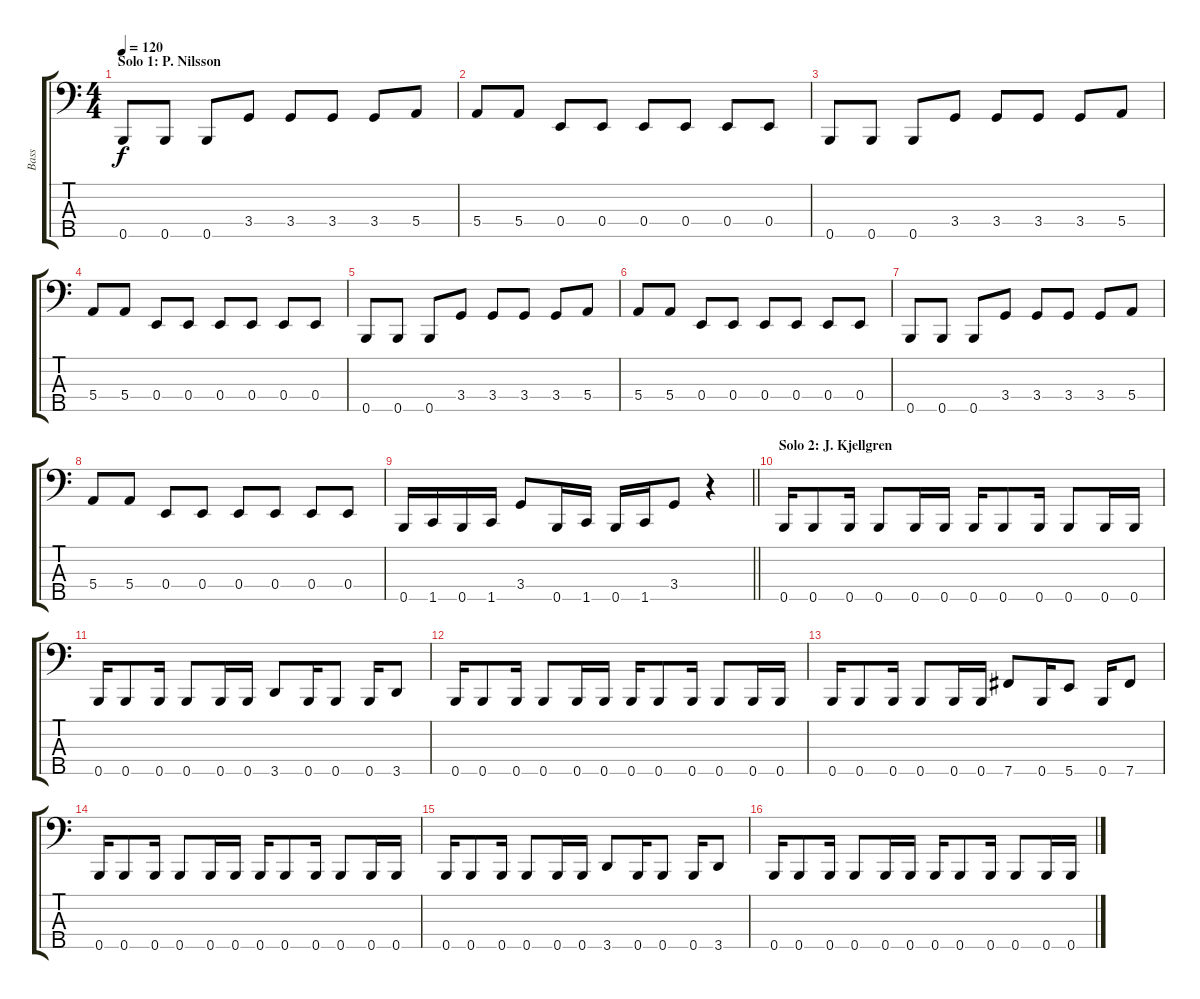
\track ("Bass" "Bass") {instrument electricbassfinger}
\staff {score tabs}
\tuning (G2 D2 A1 E1 B0) {hide}
\ts (4 4)
\section ("" "Solo 1: P. Nilsson")
\tempo 120
\clef f4
\ks c
0.5.8{dy f} 0.5.8 0.5.8 3.4.8 3.4.8 3.4.8 3.4.8 5.4.8 |
5.4.8 5.4.8 0.4.8 0.4.8 0.4.8 0.4.8 0.4.8 0.4.8 |
0.5.8 0.5.8 0.5.8 3.4.8 3.4.8 3.4.8 3.4.8 5.4.8 |
5.4.8 5.4.8 0.4.8 0.4.8 0.4.8 0.4.8 0.4.8 0.4.8 |
0.5.8 0.5.8 0.5.8 3.4.8 3.4.8 3.4.8 3.4.8 5.4.8 |
5.4.8 5.4.8 0.4.8 0.4.8 0.4.8 0.4.8 0.4.8 0.4.8 |
0.5.8 0.5.8 0.5.8 3.4.8 3.4.8 3.4.8 3.4.8 5.4.8 |
5.4.8 5.4.8 0.4.8 0.4.8 0.4.8 0.4.8 0.4.8 0.4.8 |
\barLineRight lightlight
0.5.16 1.5.16 0.5.16 1.5.16 3.4.8 0.5.16 1.5.16 0.5.16 1.5.16 3.4.8 r.4 |
\section ("" "Solo 2: J. Kjellgren")
0.5.16 0.5.8 0.5.16 0.5.8 0.5.16 0.5.16 0.5.16 0.5.8 0.5.16 0.5.8 0.5.16 0.5.16 |
0.5.16 0.5.8 0.5.16 0.5.8 0.5.16 0.5.16 3.5.8 0.5.16 0.5.8 0.5.16 3.5.8 |
0.5.16 0.5.8 0.5.16 0.5.8 0.5.16 0.5.16 0.5.16 0.5.8 0.5.16 0.5.8 0.5.16 0.5.16 |
0.5.16 0.5.8 0.5.16 0.5.8 0.5.16 0.5.16 7.5.8 0.5.16 5.5.8 0.5.16 7.5.8 |
0.5.16 0.5.8 0.5.16 0.5.8 0.5.16 0.5.16 0.5.16 0.5.8 0.5.16 0.5.8 0.5.16 0.5.16 |
0.5.16 0.5.8 0.5.16 0.5.8 0.5.16 0.5.16 3.5.8 0.5.16 0.5.8 0.5.16 3.5.8 |
0.5.16 0.5.8 0.5.16 0.5.8 0.5.16 0.5.16 0.5.16 0.5.8 0.5.16 0.5.8 0.5.16 0.5.16
